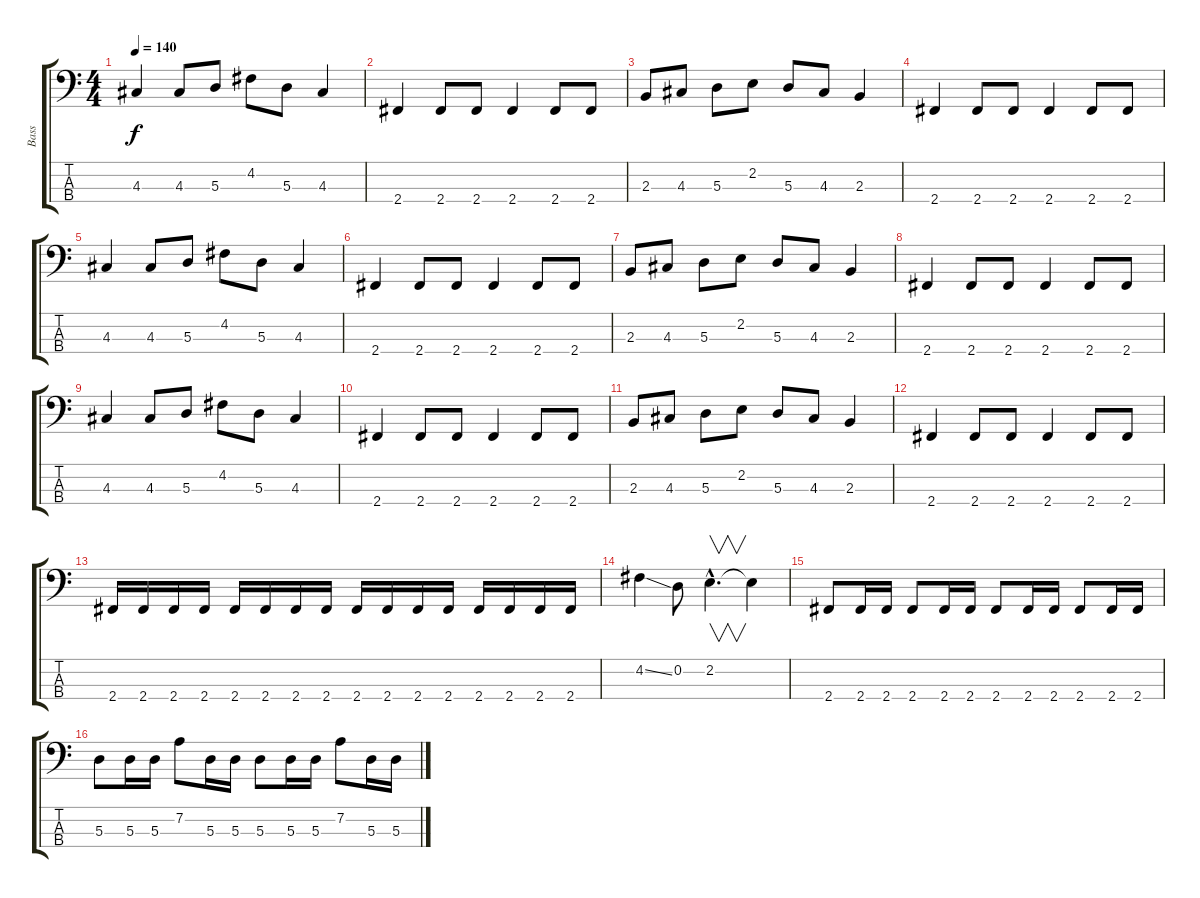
\track ("Bass" "Bass") {instrument electricbasspick}
\staff {score tabs}
\tuning (G2 D2 A1 E1) {hide}
\ts (4 4)
\tempo 140
\clef f4
\ks c
4.3.4{dy f} 4.3.8 5.3.8 4.2.8 5.3.8 4.3.4 |
2.4.4 2.4.8 2.4.8 2.4.4 2.4.8 2.4.8 |
2.3.8 4.3.8 5.3.8 2.2.8 5.3.8 4.3.8 2.3.4 |
2.4.4 2.4.8 2.4.8 2.4.4 2.4.8 2.4.8 |
4.3.4 4.3.8 5.3.8 4.2.8 5.3.8 4.3.4 |
2.4.4 2.4.8 2.4.8 2.4.4 2.4.8 2.4.8 |
2.3.8 4.3.8 5.3.8 2.2.8 5.3.8 4.3.8 2.3.4 |
2.4.4 2.4.8 2.4.8 2.4.4 2.4.8 2.4.8 |
4.3.4 4.3.8 5.3.8 4.2.8 5.3.8 4.3.4 |
2.4.4 2.4.8 2.4.8 2.4.4 2.4.8 2.4.8 |
2.3.8 4.3.8 5.3.8 2.2.8 5.3.8 4.3.8 2.3.4 |
2.4.4 2.4.8 2.4.8 2.4.4 2.4.8 2.4.8 |
2.4.16 2.4.16 2.4.16 2.4.16 2.4.16 2.4.16 2.4.16 2.4.16 2.4.16 2.4.16 2.4.16 2.4.16 2.4.16 2.4.16 2.4.16 2.4.16 |
4.2{ss}.4 0.2.8 2.2{hac}.4{v d} 2.2{t}.4 |
2.4.8 2.4.16 2.4.16 2.4.8 2.4.16 2.4.16 2.4.8 2.4.16 2.4.16 2.4.8 2.4.16 2.4.16 |
5.3.8 5.3.16 5.3.16 7.2.8 5.3.16 5.3.16 5.3.8 5.3.16 5.3.16 7.2.8 5.3.16 5.3.16
